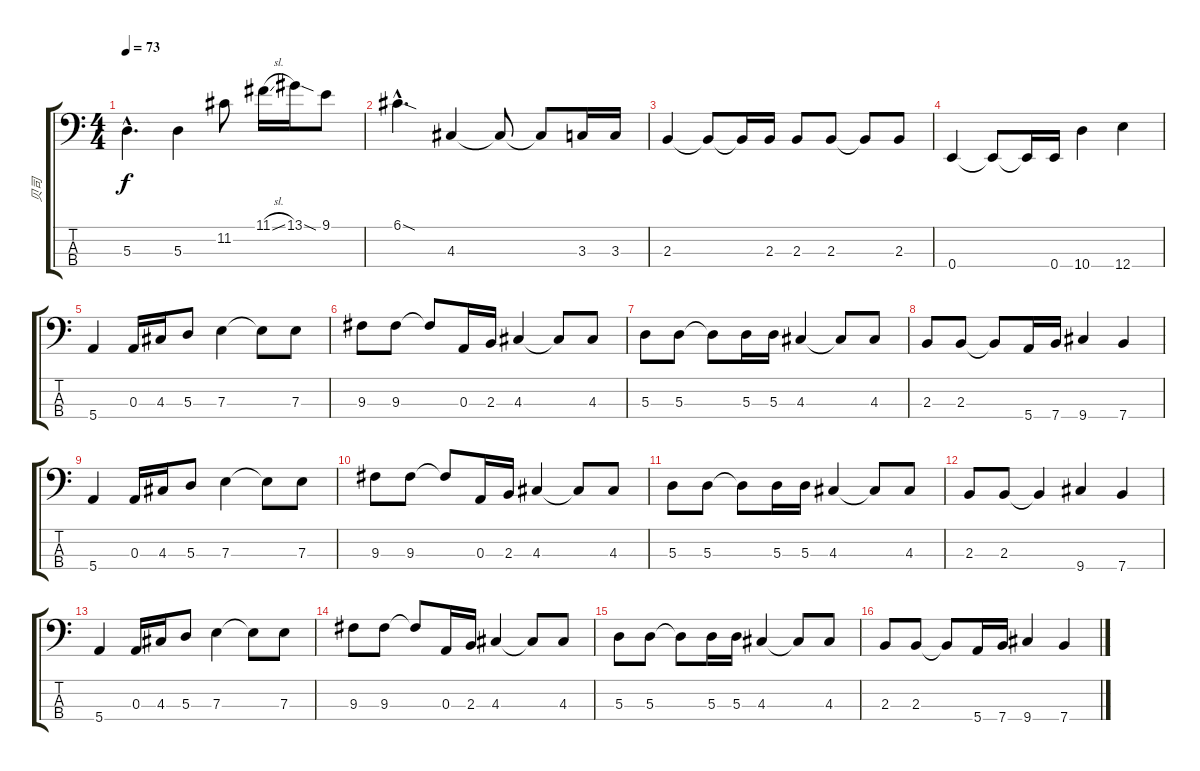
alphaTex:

\track ("贝司" "贝司") {instrument electricbassfinger}
\staff {score tabs}
\tuning (G2 D2 A1 E1) {hide}
\ts (4 4)
\tempo 73
\clef f4
\ks c
5.3{hac}.4{d dy f} 5.3.4 11.2.8 11.1{sl}.16 13.1{sod}.16 9.1.8 |
6.1{sod hac}.4{d} 4.3.4 4.3{t}.8 4.3{t}.8 3.3.16 3.3.16 |
2.3.4 2.3{t}.8 2.3{t}.16 2.3.16 2.3.8 2.3.8 2.3{t}.8 2.3.8 |
0.4.4 0.4{t}.8 0.4{t}.16 0.4.16 10.4.4 12.4.4 |
5.4.4 0.3.16 4.3.16 5.3.8 7.3.4 7.3{t}.8 7.3.8 |
9.3.8 9.3.8 9.3{t}.8 0.3.16 2.3.16 4.3.4 4.3{t}.8 4.3.8 |
5.3.8 5.3.8 5.3{t}.8 5.3.16 5.3.16 4.3.4 4.3{t}.8 4.3.8 |
2.3.8 2.3.8 2.3{t}.8 5.4.16 7.4.16 9.4.4 7.4.4 |
5.4.4 0.3.16 4.3.16 5.3.8 7.3.4 7.3{t}.8 7.3.8 |
9.3.8 9.3.8 9.3{t}.8 0.3.16 2.3.16 4.3.4 4.3{t}.8 4.3.8 |
5.3.8 5.3.8 5.3{t}.8 5.3.16 5.3.16 4.3.4 4.3{t}.8 4.3.8 |
2.3.8 2.3.8 2.3{t}.4 9.4.4 7.4.4 |
5.4.4 0.3.16 4.3.16 5.3.8 7.3.4 7.3{t}.8 7.3.8 |
9.3.8 9.3.8 9.3{t}.8 0.3.16 2.3.16 4.3.4 4.3{t}.8 4.3.8 |
5.3.8 5.3.8 5.3{t}.8 5.3.16 5.3.16 4.3.4 4.3{t}.8 4.3.8 |
2.3.8 2.3.8 2.3{t}.8 5.4.16 7.4.16 9.4.4 7.4.4
